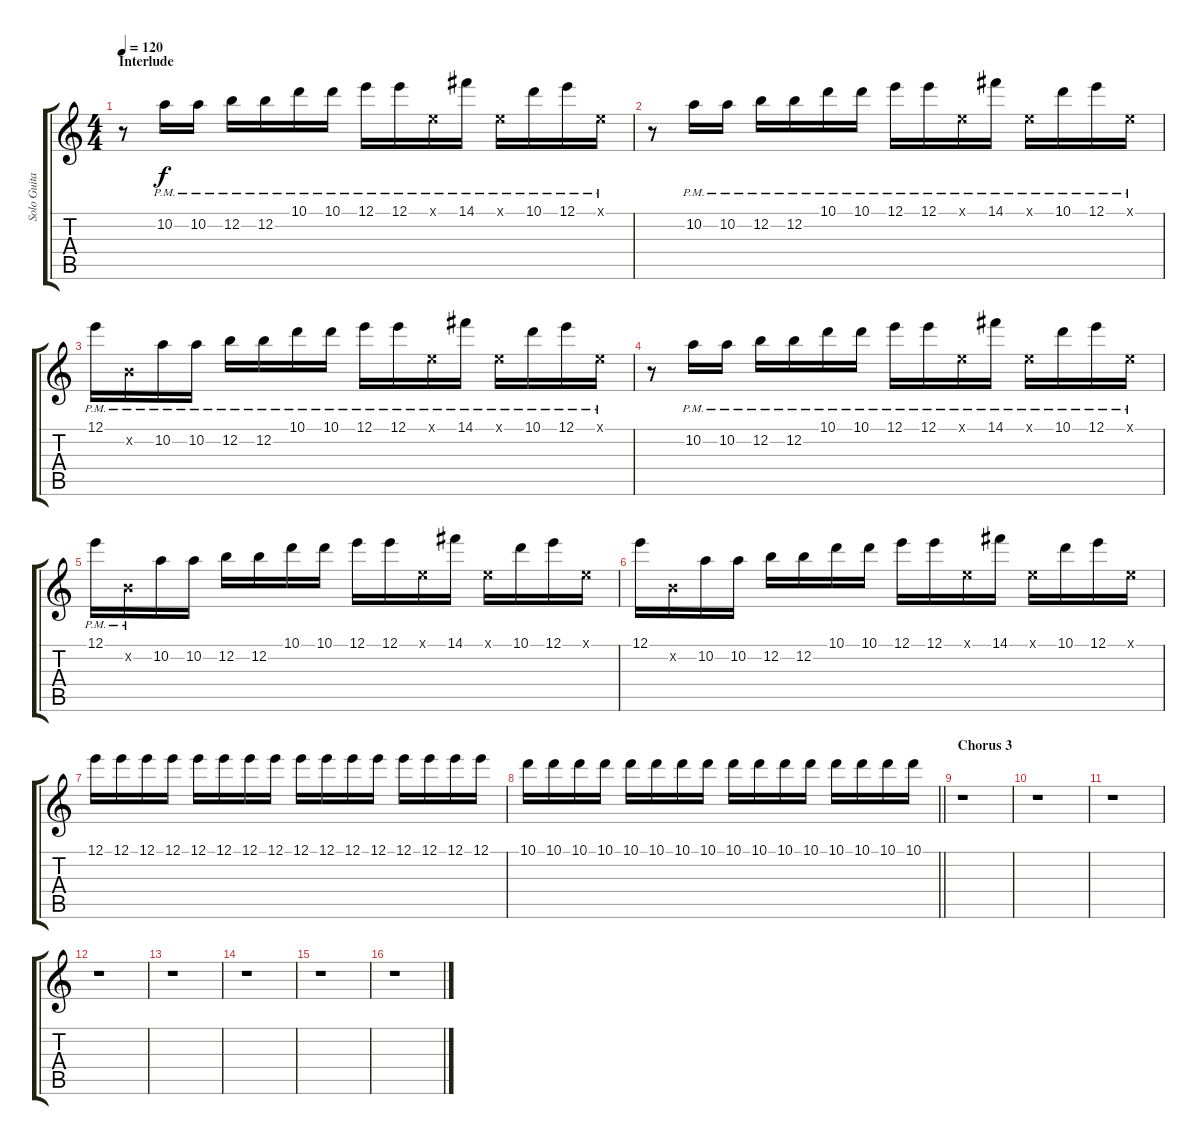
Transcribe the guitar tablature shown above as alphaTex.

\track ("Solo Guitar" "Solo Guita") {instrument overdrivenguitar}
\staff {score tabs}
\tuning (E4 B3 G3 D3 A2 D2) {hide}
\ts (4 4)
\section ("" "Interlude")
\tempo 120
\clef g2
\ks c
r.8{dy f} 10.2{pm}.16 10.2{pm}.16 12.2{pm}.16 12.2{pm}.16 10.1{pm}.16 10.1{pm}.16 12.1{pm}.16 12.1{pm}.16 0.1{pm x}.16 14.1{pm}.16 0.1{pm x}.16 10.1{pm}.16 12.1{pm}.16 0.1{pm x}.16 |
r.8 10.2{pm}.16 10.2{pm}.16 12.2{pm}.16 12.2{pm}.16 10.1{pm}.16 10.1{pm}.16 12.1{pm}.16 12.1{pm}.16 0.1{pm x}.16 14.1{pm}.16 0.1{pm x}.16 10.1{pm}.16 12.1{pm}.16 0.1{pm x}.16 |
12.1{pm}.16 0.2{pm x}.16 10.2{pm}.16 10.2{pm}.16 12.2{pm}.16 12.2{pm}.16 10.1{pm}.16 10.1{pm}.16 12.1{pm}.16 12.1{pm}.16 0.1{pm x}.16 14.1{pm}.16 0.1{pm x}.16 10.1{pm}.16 12.1{pm}.16 0.1{pm x}.16 |
r.8 10.2{pm}.16 10.2{pm}.16 12.2{pm}.16 12.2{pm}.16 10.1{pm}.16 10.1{pm}.16 12.1{pm}.16 12.1{pm}.16 0.1{pm x}.16 14.1{pm}.16 0.1{pm x}.16 10.1{pm}.16 12.1{pm}.16 0.1{pm x}.16 |
12.1{pm}.16 0.2{pm x}.16 10.2.16 10.2.16 12.2.16 12.2.16 10.1.16 10.1.16 12.1.16 12.1.16 0.1{x}.16 14.1.16 0.1{x}.16 10.1.16 12.1.16 0.1{x}.16 |
12.1.16 0.2{x}.16 10.2.16 10.2.16 12.2.16 12.2.16 10.1.16 10.1.16 12.1.16 12.1.16 0.1{x}.16 14.1.16 0.1{x}.16 10.1.16 12.1.16 0.1{x}.16 |
12.1.16 12.1.16 12.1.16 12.1.16 12.1.16 12.1.16 12.1.16 12.1.16 12.1.16 12.1.16 12.1.16 12.1.16 12.1.16 12.1.16 12.1.16 12.1.16 |
\barLineRight lightlight
10.1.16 10.1.16 10.1.16 10.1.16 10.1.16 10.1.16 10.1.16 10.1.16 10.1.16 10.1.16 10.1.16 10.1.16 10.1.16 10.1.16 10.1.16 10.1.16 |
\section ("" "Chorus 3")
r.1 |
r.1 |
r.1 |
r.1 |
r.1 |
r.1 |
r.1 |
r.1
